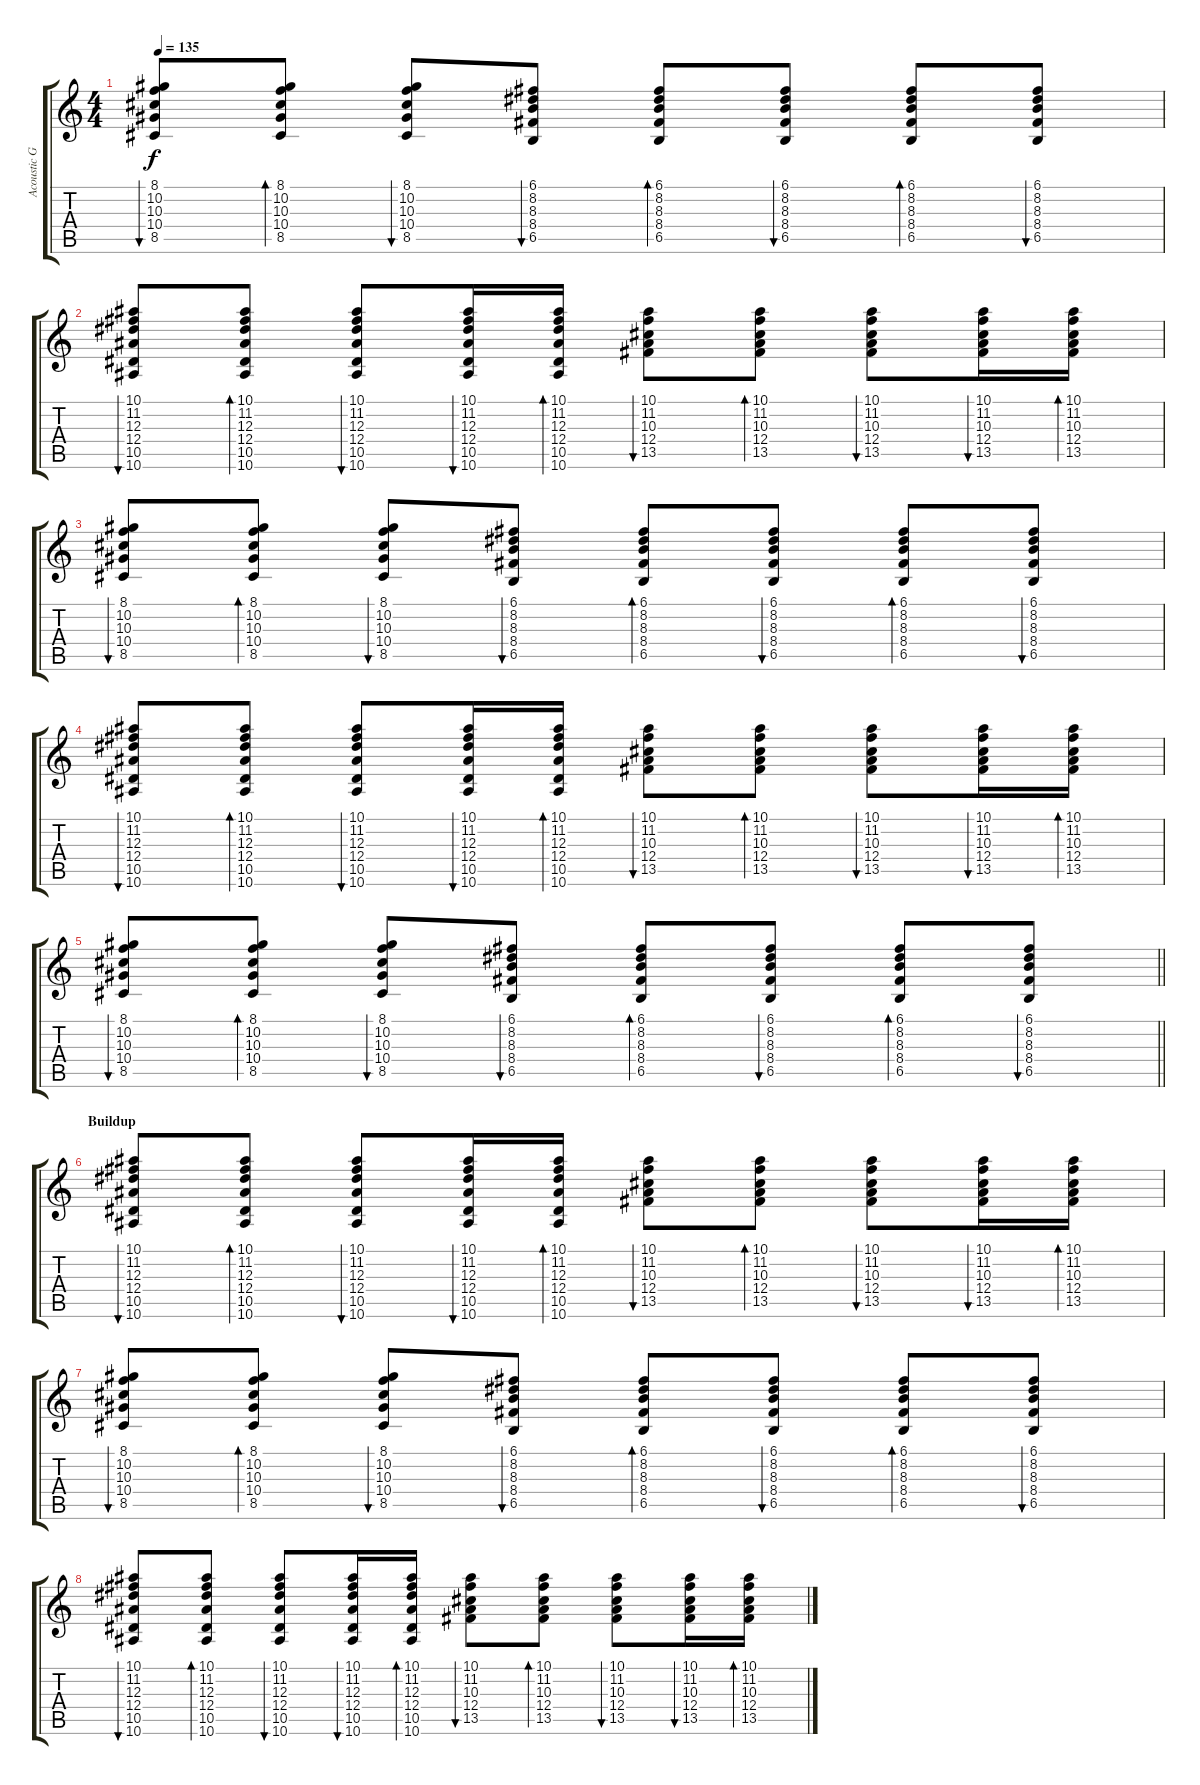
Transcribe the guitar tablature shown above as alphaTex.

\track ("Acoustic Guitar" "Acoustic G") {instrument acousticguitarsteel}
\staff {score tabs}
\tuning (C4 G3 Eb3 Bb2 F2 C2) {hide}
\ts (4 4)
\tempo 135
\clef g2
\ks c
(8.1 10.2 10.3 10.4 8.5).8{bu 60 dy f} (8.1 10.2 10.3 10.4 8.5).8{bd 60} (8.1 10.2 10.3 10.4 8.5).8{bu 60} (6.1 8.2 8.3 8.4 6.5).8{bu 60} (6.1 8.2 8.3 8.4 6.5).8{bd 60} (6.1 8.2 8.3 8.4 6.5).8{bu 60} (6.1 8.2 8.3 8.4 6.5).8{bd 60} (6.1 8.2 8.3 8.4 6.5).8{bu 60} |
(10.1 11.2 12.3 12.4 10.5 10.6).8{bu 60} (10.1 11.2 12.3 12.4 10.5 10.6).8{bd 60} (10.1 11.2 12.3 12.4 10.5 10.6).8{bu 60} (10.1 11.2 12.3 12.4 10.5 10.6).16{bu 60} (10.1 11.2 12.3 12.4 10.5 10.6).16{bd 60} (10.1 11.2 10.3 12.4 13.5).8{bu 60} (10.1 11.2 10.3 12.4 13.5).8{bd 60} (10.1 11.2 10.3 12.4 13.5).8{bu 60} (10.1 11.2 10.3 12.4 13.5).16{bu 60} (10.1 11.2 10.3 12.4 13.5).16{bd 60} |
(8.1 10.2 10.3 10.4 8.5).8{bu 60} (8.1 10.2 10.3 10.4 8.5).8{bd 60} (8.1 10.2 10.3 10.4 8.5).8{bu 60} (6.1 8.2 8.3 8.4 6.5).8{bu 60} (6.1 8.2 8.3 8.4 6.5).8{bd 60} (6.1 8.2 8.3 8.4 6.5).8{bu 60} (6.1 8.2 8.3 8.4 6.5).8{bd 60} (6.1 8.2 8.3 8.4 6.5).8{bu 60} |
(10.1 11.2 12.3 12.4 10.5 10.6).8{bu 60} (10.1 11.2 12.3 12.4 10.5 10.6).8{bd 60} (10.1 11.2 12.3 12.4 10.5 10.6).8{bu 60} (10.1 11.2 12.3 12.4 10.5 10.6).16{bu 60} (10.1 11.2 12.3 12.4 10.5 10.6).16{bd 60} (10.1 11.2 10.3 12.4 13.5).8{bu 60} (10.1 11.2 10.3 12.4 13.5).8{bd 60} (10.1 11.2 10.3 12.4 13.5).8{bu 60} (10.1 11.2 10.3 12.4 13.5).16{bu 60} (10.1 11.2 10.3 12.4 13.5).16{bd 60} |
\barLineRight lightlight
(8.1 10.2 10.3 10.4 8.5).8{bu 60} (8.1 10.2 10.3 10.4 8.5).8{bd 60} (8.1 10.2 10.3 10.4 8.5).8{bu 60} (6.1 8.2 8.3 8.4 6.5).8{bu 60} (6.1 8.2 8.3 8.4 6.5).8{bd 60} (6.1 8.2 8.3 8.4 6.5).8{bu 60} (6.1 8.2 8.3 8.4 6.5).8{bd 60} (6.1 8.2 8.3 8.4 6.5).8{bu 60} |
\section ("" "Buildup")
(10.1 11.2 12.3 12.4 10.5 10.6).8{bu 60} (10.1 11.2 12.3 12.4 10.5 10.6).8{bd 60} (10.1 11.2 12.3 12.4 10.5 10.6).8{bu 60} (10.1 11.2 12.3 12.4 10.5 10.6).16{bu 60} (10.1 11.2 12.3 12.4 10.5 10.6).16{bd 60} (10.1 11.2 10.3 12.4 13.5).8{bu 60} (10.1 11.2 10.3 12.4 13.5).8{bd 60} (10.1 11.2 10.3 12.4 13.5).8{bu 60} (10.1 11.2 10.3 12.4 13.5).16{bu 60} (10.1 11.2 10.3 12.4 13.5).16{bd 60} |
(8.1 10.2 10.3 10.4 8.5).8{bu 60} (8.1 10.2 10.3 10.4 8.5).8{bd 60} (8.1 10.2 10.3 10.4 8.5).8{bu 60} (6.1 8.2 8.3 8.4 6.5).8{bu 60} (6.1 8.2 8.3 8.4 6.5).8{bd 60} (6.1 8.2 8.3 8.4 6.5).8{bu 60} (6.1 8.2 8.3 8.4 6.5).8{bd 60} (6.1 8.2 8.3 8.4 6.5).8{bu 60} |
(10.1 11.2 12.3 12.4 10.5 10.6).8{bu 60} (10.1 11.2 12.3 12.4 10.5 10.6).8{bd 60} (10.1 11.2 12.3 12.4 10.5 10.6).8{bu 60} (10.1 11.2 12.3 12.4 10.5 10.6).16{bu 60} (10.1 11.2 12.3 12.4 10.5 10.6).16{bd 60} (10.1 11.2 10.3 12.4 13.5).8{bu 60} (10.1 11.2 10.3 12.4 13.5).8{bd 60} (10.1 11.2 10.3 12.4 13.5).8{bu 60} (10.1 11.2 10.3 12.4 13.5).16{bu 60} (10.1 11.2 10.3 12.4 13.5).16{bd 60}
